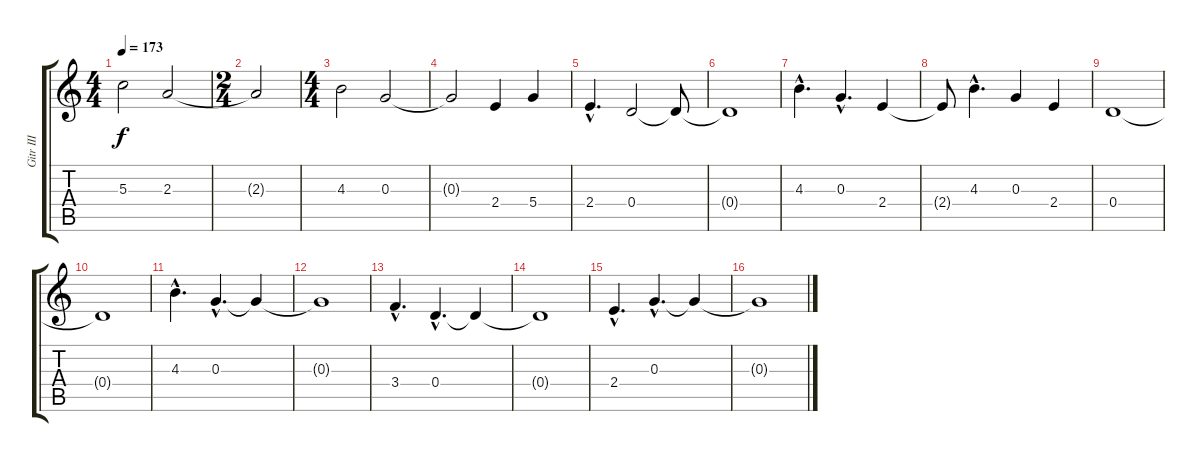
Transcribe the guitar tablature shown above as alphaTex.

\track ("Gitr III" "Gitr III") {instrument acousticguitarsteel}
\staff {score tabs}
\tuning (E4 B3 G3 D3 A2 E2) {hide}
\ts (4 4)
\tempo 173
\clef g2
\ks c
5.3.2{dy f} 2.3.2 |
\ts (2 4)
2.3{t}.2 |
\ts (4 4)
4.3.2 0.3.2 |
0.3{t}.2 2.4.4 5.4.4 |
2.4{hac}.4{d} 0.4.2 0.4{t}.8 |
0.4{t}.1 |
4.3{hac}.4{d} 0.3{hac}.4{d} 2.4.4 |
2.4{t}.8 4.3{hac}.4{d} 0.3.4 2.4.4 |
0.4.1 |
0.4{t}.1 |
4.3{hac}.4{d} 0.3{hac}.4{d} 0.3{t}.4 |
0.3{t}.1 |
3.4{hac}.4{d} 0.4{hac}.4{d} 0.4{t}.4 |
0.4{t}.1 |
2.4{hac}.4{d} 0.3{hac}.4{d} 0.3{t}.4 |
0.3{t}.1
